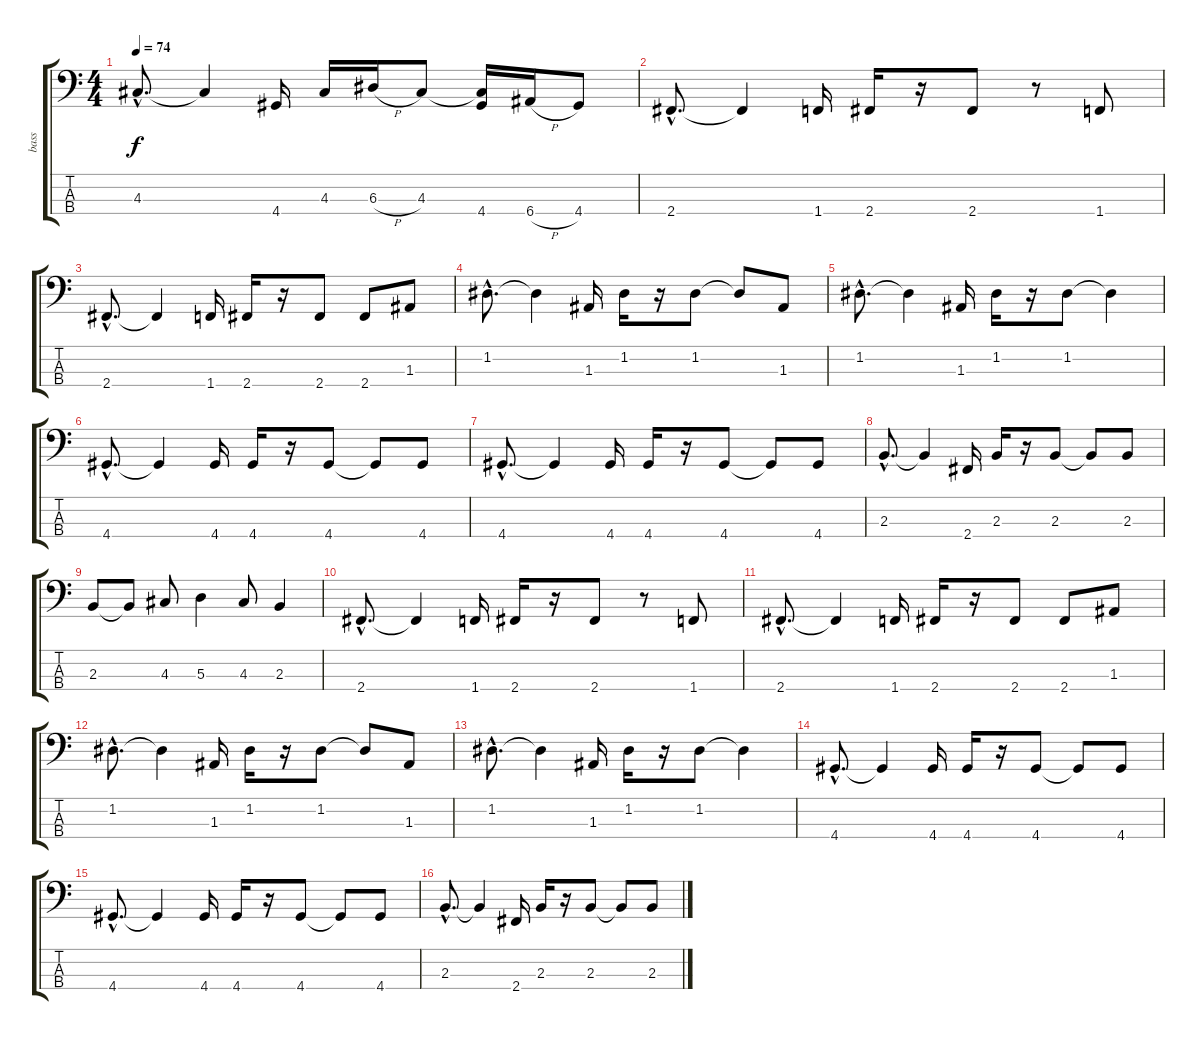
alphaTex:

\track ("bass" "bass") {instrument electricbassfinger}
\staff {score tabs}
\tuning (G2 D2 A1 E1) {hide}
\ts (4 4)
\tempo 74
\clef f4
\ks c
4.3{hac}.8{d dy f} 4.3{t}.4 4.4.16 4.3.16 6.3{h}.16 4.3.8 (4.3{t} 4.4).16 6.4{h}.16 4.4.8 |
2.4{hac}.8{d} 2.4{t}.4 1.4.16 2.4.16 r.16 2.4.8 r.8 1.4.8 |
2.4{hac}.8{d} 2.4{t}.4 1.4.16 2.4.16 r.16 2.4.8 2.4.8 1.3.8 |
1.2{hac}.8{d} 1.2{t}.4 1.3.16 1.2.16 r.16 1.2.8 1.2{t}.8 1.3.8 |
1.2{hac}.8{d} 1.2{t}.4 1.3.16 1.2.16 r.16 1.2.8 1.2{t}.4 |
4.4{hac}.8{d} 4.4{t}.4 4.4.16 4.4.16 r.16 4.4.8 4.4{t}.8 4.4.8 |
4.4{hac}.8{d} 4.4{t}.4 4.4.16 4.4.16 r.16 4.4.8 4.4{t}.8 4.4.8 |
2.3{hac}.8{d} 2.3{t}.4 2.4.16 2.3.16 r.16 2.3.8 2.3{t}.8 2.3.8 |
2.3.8 2.3{t}.8 4.3.8 5.3.4 4.3.8 2.3.4 |
2.4{hac}.8{d} 2.4{t}.4 1.4.16 2.4.16 r.16 2.4.8 r.8 1.4.8 |
2.4{hac}.8{d} 2.4{t}.4 1.4.16 2.4.16 r.16 2.4.8 2.4.8 1.3.8 |
1.2{hac}.8{d} 1.2{t}.4 1.3.16 1.2.16 r.16 1.2.8 1.2{t}.8 1.3.8 |
1.2{hac}.8{d} 1.2{t}.4 1.3.16 1.2.16 r.16 1.2.8 1.2{t}.4 |
4.4{hac}.8{d} 4.4{t}.4 4.4.16 4.4.16 r.16 4.4.8 4.4{t}.8 4.4.8 |
4.4{hac}.8{d} 4.4{t}.4 4.4.16 4.4.16 r.16 4.4.8 4.4{t}.8 4.4.8 |
2.3{hac}.8{d} 2.3{t}.4 2.4.16 2.3.16 r.16 2.3.8 2.3{t}.8 2.3.8
